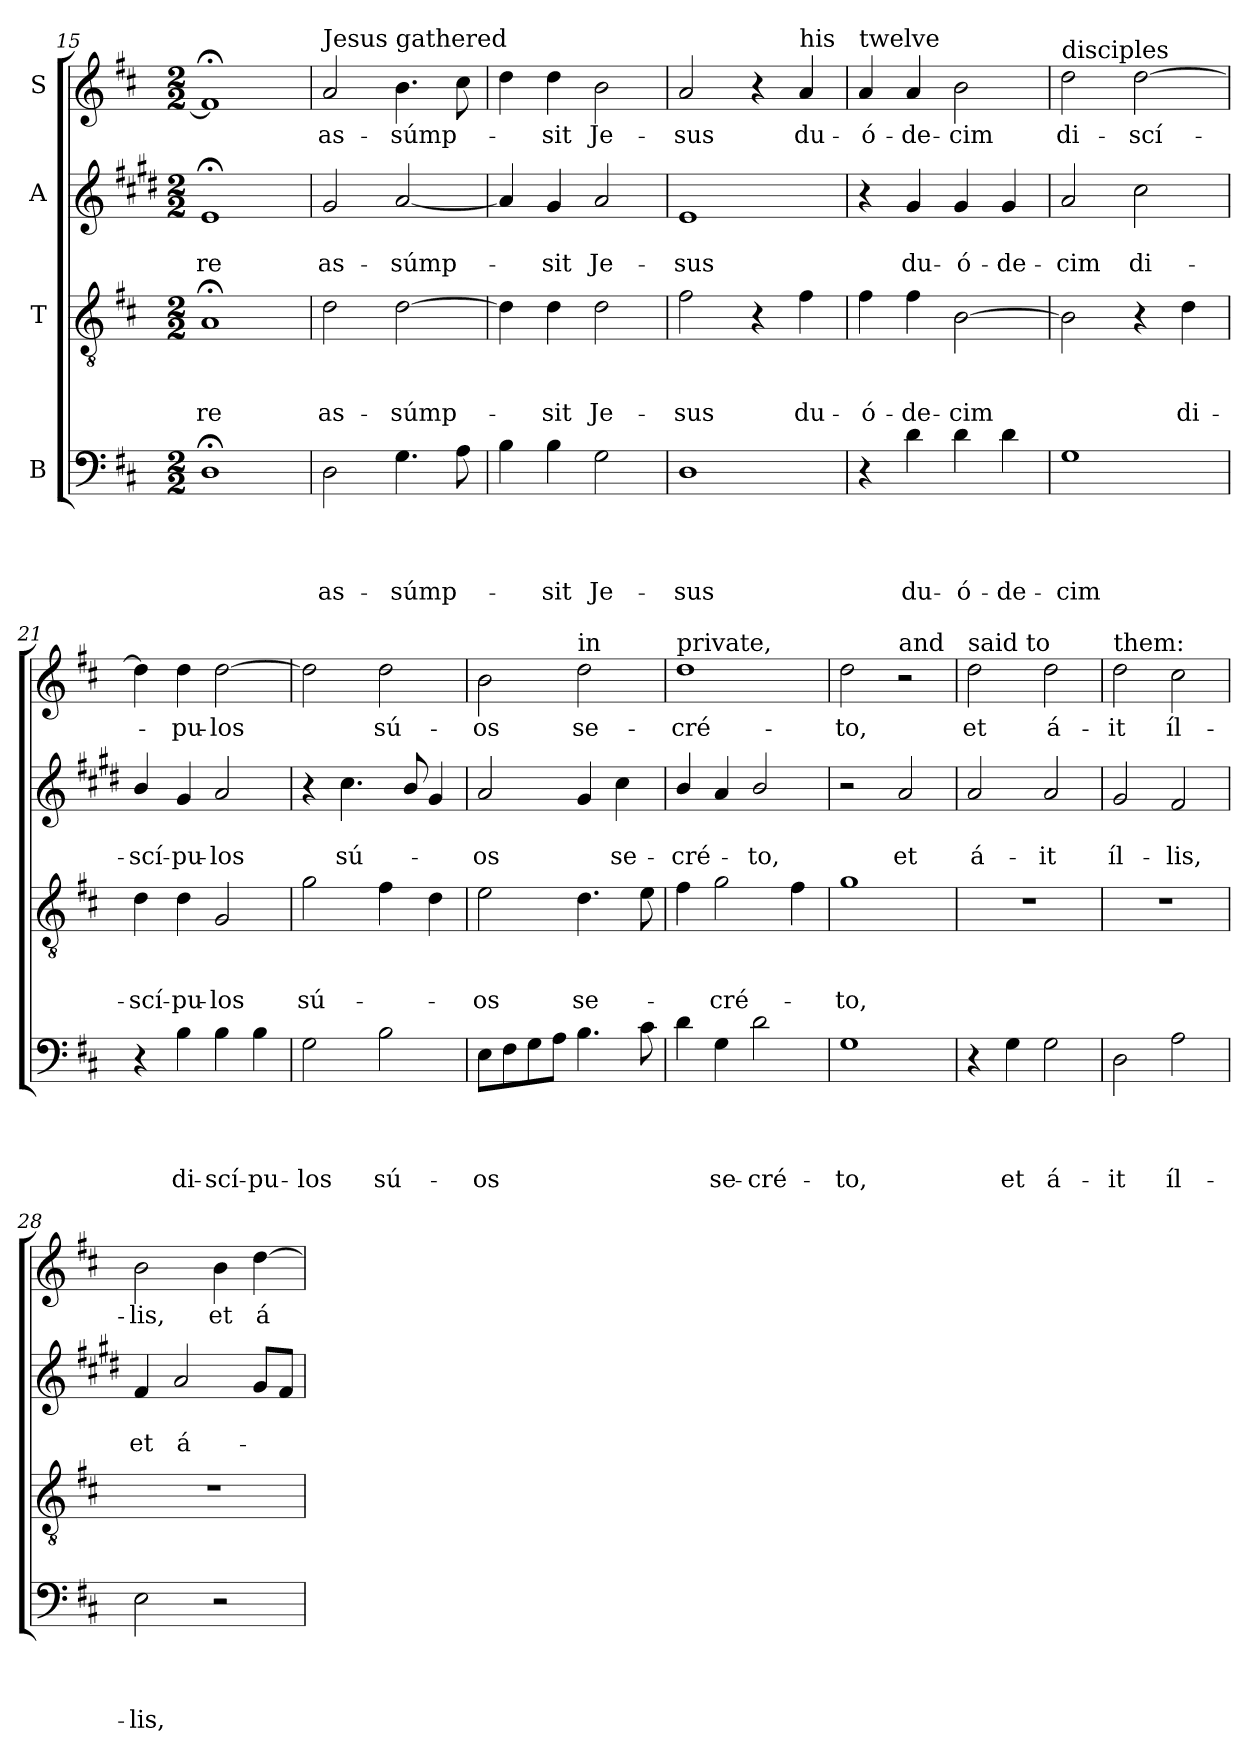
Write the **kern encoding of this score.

**kern	**text	**text	**text	**text	**kern	**text	**text	**text	**kern	**text	**text	**kern	**text
*part4	*part4	*part4	*part4	*part4	*part3	*part3	*part3	*part3	*part2	*part2	*part2	*part1	*part1
*staff4	*staff4	*staff4	*staff4	*staff4	*staff3	*staff3	*staff3	*staff3	*staff2	*staff2	*staff2	*staff1	*staff1
*I"B	*	*	*	*	*I"T	*	*	*	*I"A	*	*	*I"S	*
*clefF4	*	*	*	*	*clefGv2	*	*	*	*clefG2	*	*	*clefG2	*
*	*	*	*	*	*	*	*	*	*ITrd1c2	*	*	*	*
*k[f#c#]	*	*	*	*	*k[f#c#]	*	*	*	*k[f#c#]	*	*	*k[f#c#]	*
*D:	*	*	*	*	*D:	*	*	*	*D:	*	*	*D:	*
*M2/2	*	*	*	*	*M2/2	*	*	*	*M2/2	*	*	*M2/2	*
=15	=15	=15	=15	=15	=15	=15	=15	=15	=15	=15	=15	=15	=15
!	!	!	!	!	!	!	!	!LO:LY:b	!	!	!LO:LY:b	!	!
1D;<	.	.	.	.	1A;	.	.	-re	1d;	.	-re	1f#;]	.
=16	=16	=16	=16	=16	=16	=16	=16	=16	=16	=16	=16	=16	=16
!	!	!	!	!	!	!	!	!	!	!	!	!LO:TX:a:t=Jesus gathered	!
!	!	!	!	!LO:LY:b	!	!	!	!LO:LY:b	!	!	!LO:LY:b	!	!LO:LY:b
2D\	.	.	.	as-	2d\	.	.	as-	2f#/	.	as-	2a/	as-
!	!	!	!	!LO:LY:b	!	!	!	!LO:LY:b	!	!	!LO:LY:b	!	!LO:LY:b
4.G\	.	.	.	-súmp-	[2d\	.	.	-súmp-	[2g/	.	-súmp-	4.b\	-súmp-
8A\	.	.	.	.	.	.	.	.	.	.	.	8cc#\	.
=17	=17	=17	=17	=17	=17	=17	=17	=17	=17	=17	=17	=17	=17
4B\	.	.	.	.	4d\]	.	.	.	4g/]	.	.	4dd\	.
!	!	!	!	!LO:LY:b	!	!	!	!LO:LY:b	!	!	!LO:LY:b	!	!LO:LY:b
4B\	.	.	.	-sit	4d\	.	.	-sit	4f#/	.	-sit	4dd\	-sit
!	!	!	!	!LO:LY:b	!	!	!	!LO:LY:b	!	!	!LO:LY:b	!	!LO:LY:b
2G\	.	.	.	Je-	2d\	.	.	Je-	2g/	.	Je-	2b\	Je-
!!LO:LB:g=z
=18	=18	=18	=18	=18	=18	=18	=18	=18	=18	=18	=18	=18	=18
!	!	!	!	!LO:LY:b	!	!	!	!LO:LY:b	!	!	!LO:LY:b	!	!LO:LY:b
1D	.	.	.	-sus	2f#\	.	.	-sus	1d	.	-sus	2a/	-sus
.	.	.	.	.	4r	.	.	.	.	.	.	4r	.
!	!	!	!	!	!	!	!	!	!	!	!	!LO:TX:a:t=his	!
!	!	!	!	!	!	!	!	!LO:LY:b	!	!	!	!	!LO:LY:b
.	.	.	.	.	4f#\	.	.	du-	.	.	.	4a/	du-
=19	=19	=19	=19	=19	=19	=19	=19	=19	=19	=19	=19	=19	=19
!	!	!	!	!	!	!	!	!	!	!	!	!LO:TX:a:t=twelve	!
!	!	!	!	!	!	!	!	!LO:LY:b	!	!	!	!	!LO:LY:b
4r	.	.	.	.	4f#\	.	.	-ó-	4r	.	.	4a/	-ó-
!	!	!	!	!LO:LY:b	!	!	!	!LO:LY:b	!	!	!LO:LY:b	!	!LO:LY:b
4d\	.	.	.	du-	4f#\	.	.	-de-	4f#/	.	du-	4a/	-de-
!	!	!	!	!LO:LY:b	!	!	!	!LO:LY:b	!	!	!LO:LY:b	!	!LO:LY:b
4d\	.	.	.	-ó-	[2B\	.	.	-cim	4f#/	.	-ó-	2b\	-cim
!	!	!	!	!LO:LY:b	!	!	!	!	!	!	!LO:LY:b	!	!
4d\	.	.	.	-de-	.	.	.	.	4f#/	.	-de-	.	.
=20	=20	=20	=20	=20	=20	=20	=20	=20	=20	=20	=20	=20	=20
!	!	!	!	!	!	!	!	!	!	!	!	!LO:TX:a:t=disciples	!
!	!	!	!	!LO:LY:b	!	!	!	!	!	!	!LO:LY:b	!	!LO:LY:b
1G	.	.	.	-cim	2B\]	.	.	.	2g/	.	-cim	2dd\	di-
!	!	!	!	!	!	!	!	!	!	!	!LO:LY:b	!	!LO:LY:b
.	.	.	.	.	4r	.	.	.	2b\	.	di-	[2dd\	-scí-
!	!	!	!	!	!	!	!	!LO:LY:b	!	!	!	!	!
.	.	.	.	.	4d\	.	.	di-	.	.	.	.	.
=21	=21	=21	=21	=21	=21	=21	=21	=21	=21	=21	=21	=21	=21
!	!	!	!	!	!	!	!	!LO:LY:b	!	!	!LO:LY:b	!	!
4r	.	.	.	.	4d\	.	.	-scí-	4a/	.	-scí-	4dd\]	.
!	!	!	!	!LO:LY:b	!	!	!	!LO:LY:b	!	!	!LO:LY:b	!	!LO:LY:b
4B\	.	.	.	di-	4d\	.	.	-pu-	4f#/	.	-pu-	4dd\	-pu-
!	!	!	!	!LO:LY:b	!	!	!	!LO:LY:b	!	!	!LO:LY:b	!	!LO:LY:b
4B\	.	.	.	-scí-	2G/	.	.	-los	2g/	.	-los	[2dd\	-los
!	!	!	!	!LO:LY:b	!	!	!	!	!	!	!	!	!
4B\	.	.	.	-pu-	.	.	.	.	.	.	.	.	.
=22	=22	=22	=22	=22	=22	=22	=22	=22	=22	=22	=22	=22	=22
!	!	!	!	!LO:LY:b	!	!	!	!LO:LY:b	!	!	!	!	!
2G\	.	.	.	-los	2g\	.	.	sú-	4r	.	.	2dd\]	.
!	!	!	!	!	!	!	!	!	!	!	!LO:LY:b	!	!
.	.	.	.	.	.	.	.	.	4.b\	.	sú-	.	.
!	!	!	!	!LO:LY:b	!	!	!	!	!	!	!	!	!LO:LY:b
2B\	.	.	.	sú-	4f#\	.	.	.	.	.	.	2dd\	sú-
.	.	.	.	.	.	.	.	.	8a/	.	.	.	.
.	.	.	.	.	4d\	.	.	.	4f#/	.	.	.	.
=23	=23	=23	=23	=23	=23	=23	=23	=23	=23	=23	=23	=23	=23
!	!	!	!	!LO:LY:b	!	!	!	!LO:LY:b	!	!	!LO:LY:b	!	!LO:LY:b
8E\L	.	.	.	-os	2e\	.	.	-os	2g/	.	-os	2b\	-os
8F#\	.	.	.	.	.	.	.	.	.	.	.	.	.
8G\	.	.	.	.	.	.	.	.	.	.	.	.	.
8A\J	.	.	.	.	.	.	.	.	.	.	.	.	.
!	!	!	!	!	!	!	!	!	!	!	!	!LO:TX:a:t=in	!
!	!	!	!	!	!	!	!	!LO:LY:b	!	!	!	!	!LO:LY:b
4.B\	.	.	.	.	4.d\	.	.	se-	4f#/	.	.	2dd\	se-
!	!	!	!	!	!	!	!	!	!	!	!LO:LY:b	!	!
.	.	.	.	.	.	.	.	.	4b\	.	se-	.	.
8c#\	.	.	.	.	8e\	.	.	.	.	.	.	.	.
!!LO:PB:g=z
=24	=24	=24	=24	=24	=24	=24	=24	=24	=24	=24	=24	=24	=24
!	!	!	!	!	!	!	!	!	!	!	!	!LO:TX:a:t=private,	!
!	!	!	!	!	!	!	!	!	!	!	!LO:LY:b	!	!LO:LY:b
4d\	.	.	.	.	4f#\	.	.	.	4a/	.	-cré-	1dd	-cré-
!	!	!	!	!LO:LY:b	!	!	!	!LO:LY:b	!	!	!	!	!
4G\	.	.	.	se-	2g\	.	.	-cré-	4g/	.	.	.	.
!	!	!	!	!LO:LY:b	!	!	!	!	!	!	!LO:LY:b	!	!
2d\	.	.	.	-cré-	.	.	.	.	2a/	.	-to,	.	.
.	.	.	.	.	4f#\	.	.	.	.	.	.	.	.
=25	=25	=25	=25	=25	=25	=25	=25	=25	=25	=25	=25	=25	=25
!	!	!	!	!LO:LY:b	!	!	!	!LO:LY:b	!	!	!	!	!LO:LY:b
1G	.	.	.	-to,	1g	.	.	-to,	2r	.	.	2dd\	-to,
!	!	!	!	!	!	!	!	!	!	!	!	!LO:TX:a:t=and	!
!	!	!	!	!	!	!	!	!	!	!	!LO:LY:b	!	!
.	.	.	.	.	.	.	.	.	2g/	.	et	2r	.
=26	=26	=26	=26	=26	=26	=26	=26	=26	=26	=26	=26	=26	=26
!	!	!	!	!	!	!	!	!	!	!	!	!LO:TX:a:t=said to	!
!	!	!	!	!	!	!	!	!	!	!	!LO:LY:b	!	!LO:LY:b
4r	.	.	.	.	1r	.	.	.	2g/	.	á-	2dd\	et
!	!	!	!	!LO:LY:b	!	!	!	!	!	!	!	!	!
4G\	.	.	.	et	.	.	.	.	.	.	.	.	.
!	!	!	!	!LO:LY:b	!	!	!	!	!	!	!LO:LY:b	!	!LO:LY:b
2G\	.	.	.	á-	.	.	.	.	2g/	.	-it	2dd\	á-
=27	=27	=27	=27	=27	=27	=27	=27	=27	=27	=27	=27	=27	=27
!	!	!	!	!	!	!	!	!	!	!	!	!LO:TX:a:t=them&colon;	!
!	!	!	!	!LO:LY:b	!	!	!	!	!	!	!LO:LY:b	!	!LO:LY:b
2D\	.	.	.	-it	1r	.	.	.	2f#/	.	íl-	2dd\	-it
!	!	!	!	!LO:LY:b	!	!	!	!	!	!	!LO:LY:b	!	!LO:LY:b
2A\	.	.	.	íl-	.	.	.	.	2e/	.	-lis,	2cc#\	íl-
=28	=28	=28	=28	=28	=28	=28	=28	=28	=28	=28	=28	=28	=28
!	!	!	!	!LO:LY:b	!	!	!	!	!	!	!LO:LY:b	!	!LO:LY:b
2E\	.	.	.	-lis,	1r	.	.	.	4e/	.	et	2b\	-lis,
!	!	!	!	!	!	!	!	!	!	!	!LO:LY:b	!	!
.	.	.	.	.	.	.	.	.	2g/	.	á-	.	.
!	!	!	!	!	!	!	!	!	!	!	!	!	!LO:LY:b
2r	.	.	.	.	.	.	.	.	.	.	.	4b\	et
!	!	!	!	!	!	!	!	!	!	!	!	!	!LO:LY:b
.	.	.	.	.	.	.	.	.	8f#/L	.	.	[4dd\	á-
.	.	.	.	.	.	.	.	.	8e/J	.	.	.	.
=	=	=	=	=	=	=	=	=	=	=	=	=	=
*-	*-	*-	*-	*-	*-	*-	*-	*-	*-	*-	*-	*-	*-
